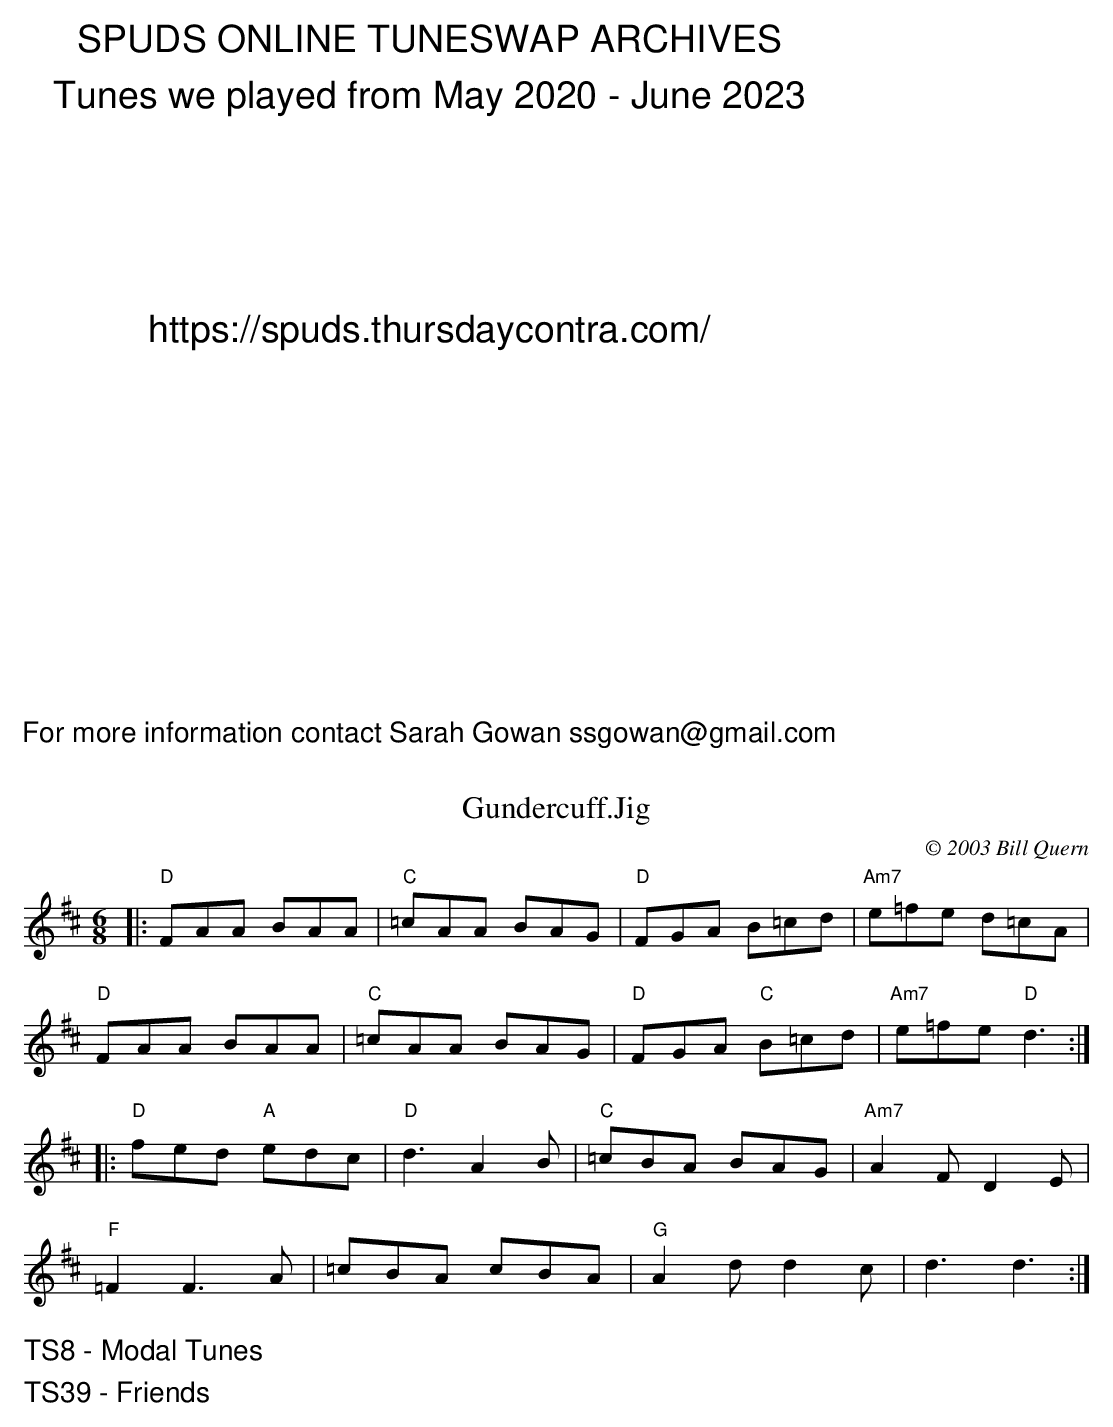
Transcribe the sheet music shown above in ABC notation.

X:1
T:Gundercuff.Jig
C:© 2003 Bill Quern
M:6/8
L:1/8
K:D
|:"D"FAA BAA|"C"=cAA BAG|"D"FGA B=cd|"Am7"e=fe d=cA|
"D"FAA BAA|"C"=cAA BAG|"D"FGA "C" B=cd|"Am7"e=fe "D"d3:|
|:"D"fed "A"edc|"D"d3A2B|"C"=cBA BAG|"Am7"A2F D2E|
"F"=F2F3A|=cBA cBA|"G"A2dd2c|d3d3:|
